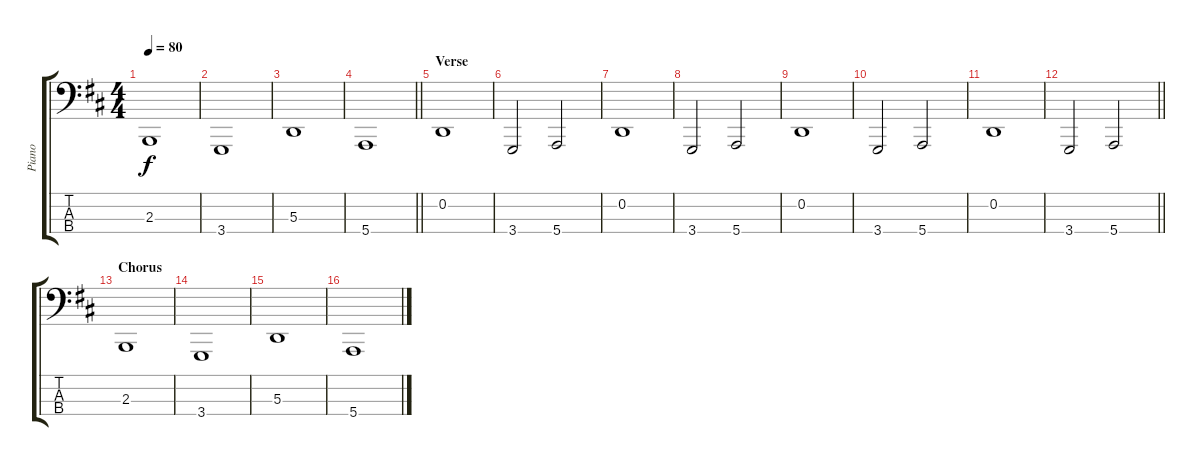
\track ("Piano" "Piano") {instrument acousticgrandpiano}
\staff {score tabs}
\tuning (G2 D2 A1 E1) {hide}
\ts (4 4)
\tempo 80
\clef f4
\ks d
2.3.1{dy f} |
3.4.1 |
5.3.1 |
\barLineRight lightlight
5.4.1 |
\section ("" "Verse")
0.2.1 |
3.4.2 5.4.2 |
0.2.1 |
3.4.2 5.4.2 |
0.2.1 |
3.4.2 5.4.2 |
0.2.1 |
\barLineRight lightlight
3.4.2 5.4.2 |
\section ("" "Chorus")
2.3.1 |
3.4.1 |
5.3.1 |
5.4.1
